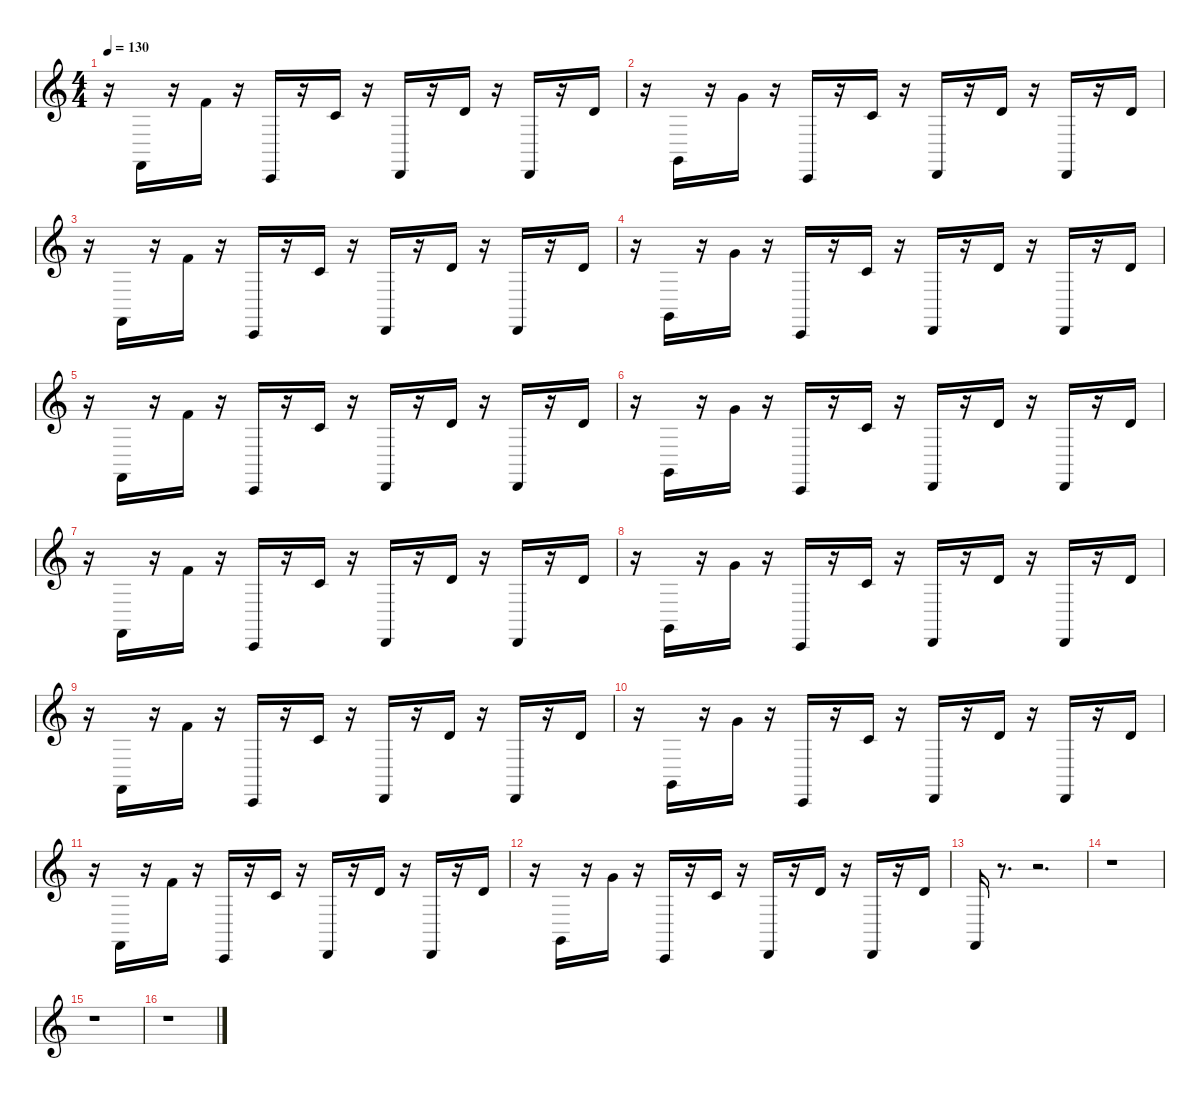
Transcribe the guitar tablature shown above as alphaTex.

\defaultSystemsLayout 4
\hideDynamics
\bracketExtendMode nobrackets
\singleTrackTrackNamePolicy hidden
\multiTrackTrackNamePolicy hidden
\otherSystemsTrackNameOrientation horizontal
\track ("Synth 1b" "led.synth.") {defaultSystemsLayout 4 solo instrument lead8bassandlead}
\staff {score}
\tuning (E4 B3 G3 D3 A2 E2 B1)
\ts (4 4)
\tempo 130
\clef g2
\ks c
r.16{dy f beam Down} 1.6.16{beam Up} r.16{beam Up} 1.1.16{beam Up} r.16{beam Up} 1.7.16{beam Up} r.16{beam Up} 1.2.16{beam Up} r.16{beam Up} 3.7.16{beam Up} r.16{beam Up} 3.2.16{beam Up} r.16{beam Up} 3.7.16{beam Up} r.16{beam Up} 3.2.16{beam Up} |
r.16{beam Down} 3.6.16{beam Up} r.16{beam Up} 3.1.16{beam Up} r.16{beam Up} 1.7.16{beam Up} r.16{beam Up} 1.2.16{beam Up} r.16{beam Up} 3.7.16{beam Up} r.16{beam Up} 3.2.16{beam Up} r.16{beam Up} 3.7.16{beam Up} r.16{beam Up} 3.2.16{beam Up} |
r.16{beam Down} 1.6.16{beam Up} r.16{beam Up} 1.1.16{beam Up} r.16{beam Up} 1.7.16{beam Up} r.16{beam Up} 1.2.16{beam Up} r.16{beam Up} 3.7.16{beam Up} r.16{beam Up} 3.2.16{beam Up} r.16{beam Up} 3.7.16{beam Up} r.16{beam Up} 3.2.16{beam Up} |
r.16{beam Down} 3.6.16{beam Up} r.16{beam Up} 3.1.16{beam Up} r.16{beam Up} 1.7.16{beam Up} r.16{beam Up} 1.2.16{beam Up} r.16{beam Up} 3.7.16{beam Up} r.16{beam Up} 3.2.16{beam Up} r.16{beam Up} 3.7.16{beam Up} r.16{beam Up} 3.2.16{beam Up} |
r.16{beam Down} 1.6.16{beam Up} r.16{beam Up} 1.1.16{beam Up} r.16{beam Up} 1.7.16{beam Up} r.16{beam Up} 1.2.16{beam Up} r.16{beam Up} 3.7.16{beam Up} r.16{beam Up} 3.2.16{beam Up} r.16{beam Up} 3.7.16{beam Up} r.16{beam Up} 3.2.16{beam Up} |
r.16{beam Down} 3.6.16{beam Up} r.16{beam Up} 3.1.16{beam Up} r.16{beam Up} 1.7.16{beam Up} r.16{beam Up} 1.2.16{beam Up} r.16{beam Up} 3.7.16{beam Up} r.16{beam Up} 3.2.16{beam Up} r.16{beam Up} 3.7.16{beam Up} r.16{beam Up} 3.2.16{beam Up} |
r.16{beam Down} 1.6.16{beam Up} r.16{beam Up} 1.1.16{beam Up} r.16{beam Up} 1.7.16{beam Up} r.16{beam Up} 1.2.16{beam Up} r.16{beam Up} 3.7.16{beam Up} r.16{beam Up} 3.2.16{beam Up} r.16{beam Up} 3.7.16{beam Up} r.16{beam Up} 3.2.16{beam Up} |
r.16{beam Down} 3.6.16{beam Up} r.16{beam Up} 3.1.16{beam Up} r.16{beam Up} 1.7.16{beam Up} r.16{beam Up} 1.2.16{beam Up} r.16{beam Up} 3.7.16{beam Up} r.16{beam Up} 3.2.16{beam Up} r.16{beam Up} 3.7.16{beam Up} r.16{beam Up} 3.2.16{beam Up} |
r.16{beam Down} 1.6.16{beam Up} r.16{beam Up} 1.1.16{beam Up} r.16{beam Up} 1.7.16{beam Up} r.16{beam Up} 1.2.16{beam Up} r.16{beam Up} 3.7.16{beam Up} r.16{beam Up} 3.2.16{beam Up} r.16{beam Up} 3.7.16{beam Up} r.16{beam Up} 3.2.16{beam Up} |
r.16{beam Down} 3.6.16{beam Up} r.16{beam Up} 3.1.16{beam Up} r.16{beam Up} 1.7.16{beam Up} r.16{beam Up} 1.2.16{beam Up} r.16{beam Up} 3.7.16{beam Up} r.16{beam Up} 3.2.16{beam Up} r.16{beam Up} 3.7.16{beam Up} r.16{beam Up} 3.2.16{beam Up} |
r.16{beam Down} 1.6.16{beam Up} r.16{beam Up} 1.1.16{beam Up} r.16{beam Up} 1.7.16{beam Up} r.16{beam Up} 1.2.16{beam Up} r.16{beam Up} 3.7.16{beam Up} r.16{beam Up} 3.2.16{beam Up} r.16{beam Up} 3.7.16{beam Up} r.16{beam Up} 3.2.16{beam Up} |
r.16{beam Down} 3.6.16{beam Up} r.16{beam Up} 3.1.16{beam Up} r.16{beam Up} 1.7.16{beam Up} r.16{beam Up} 1.2.16{beam Up} r.16{beam Up} 3.7.16{beam Up} r.16{beam Up} 3.2.16{beam Up} r.16{beam Up} 3.7.16{beam Up} r.16{beam Up} 3.2.16{beam Up} |
1.6.16{beam Up} r.8{d beam Up} r.2{d beam Up} |
r.1{beam Down} |
r.1{beam Down} |
r.1{beam Down}
